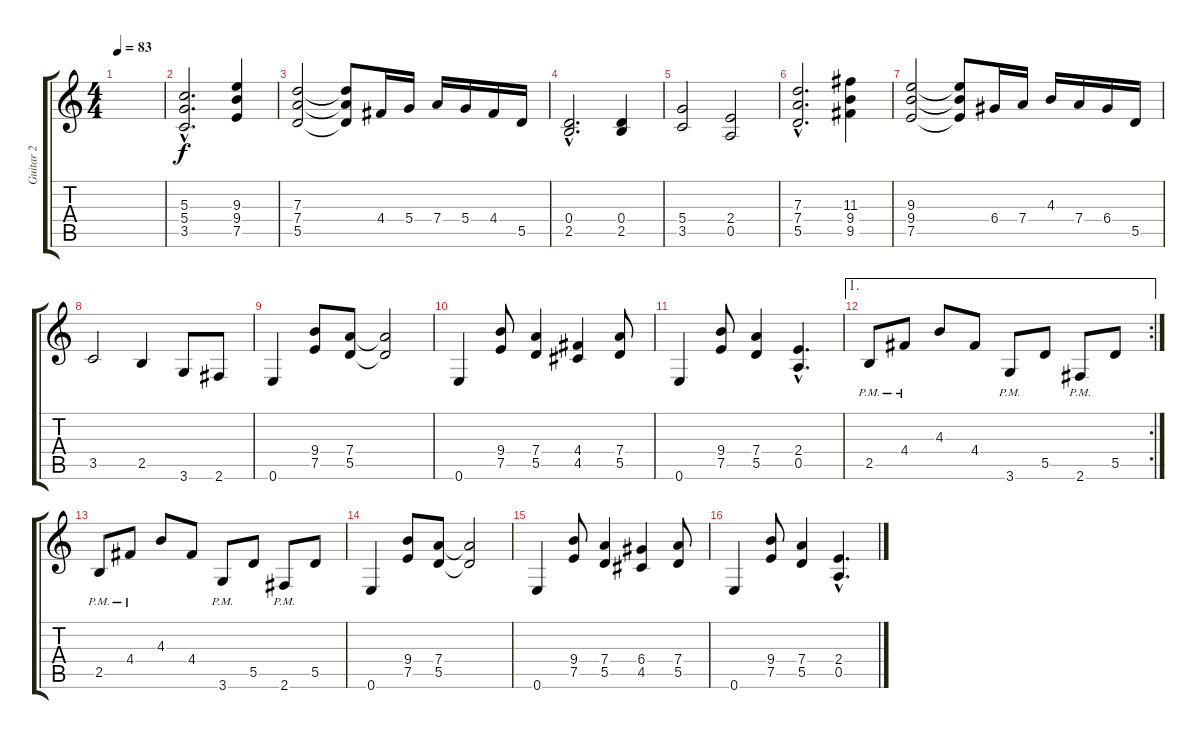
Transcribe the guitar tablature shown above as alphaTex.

\track ("Guitar 2" "Guitar 2") {instrument distortionguitar}
\staff {score tabs}
\tuning (E4 B3 G3 D3 A2 E2) {hide}
\ts (4 4)
\tempo 83
\clef g2
\ks c
|
(5.3{hac} 5.4{hac} 3.5{hac}).2{d} (9.3 9.4 7.5).4 |
(7.3 7.4 5.5).2 (7.3{t} 7.4{t} 5.5{t}).8 4.4.16 5.4.16 7.4.16 5.4.16 4.4.16 5.5.16 |
(0.4{hac} 2.5{hac}).2{d} (0.4 2.5).4 |
(5.4 3.5).2 (2.4 0.5).2 |
(7.3 7.4{hac} 5.5{hac}).2{d} (11.3 9.4 9.5).4 |
(9.3 9.4 7.5).2 (9.3{t} 9.4{t} 7.5{t}).8 6.4.16 7.4.16 4.3.16 7.4.16 6.4.16 5.5.16 |
3.5.2 2.5.4 3.6.8 2.6.8 |
0.6.4 (9.4 7.5).8 (7.4 5.5).8 (7.4{t} 5.5{t}).2 |
0.6.4 (9.4 7.5).8 (7.4 5.5).4 (4.4 4.5).4 (7.4 5.5).8 |
0.6.4 (9.4 7.5).8 (7.4 5.5).4 (2.4{hac} 0.5{hac}).4{d} |
\ae 1
\rc 2
2.5{pm}.8 4.4{pm}.8 4.3.8 4.4.8 3.6{pm}.8 5.5.8 2.6{pm}.8 5.5.8 |
2.5{pm}.8 4.4{pm}.8 4.3.8 4.4.8 3.6{pm}.8 5.5.8 2.6{pm}.8 5.5.8 |
0.6.4 (9.4 7.5).8 (7.4 5.5).8 (7.4{t} 5.5{t}).2 |
0.6.4 (9.4 7.5).8 (7.4 5.5).4 (6.4 4.5).4 (7.4 5.5).8 |
0.6.4 (9.4 7.5).8 (7.4 5.5).4 (2.4{hac} 0.5{hac}).4{d}
